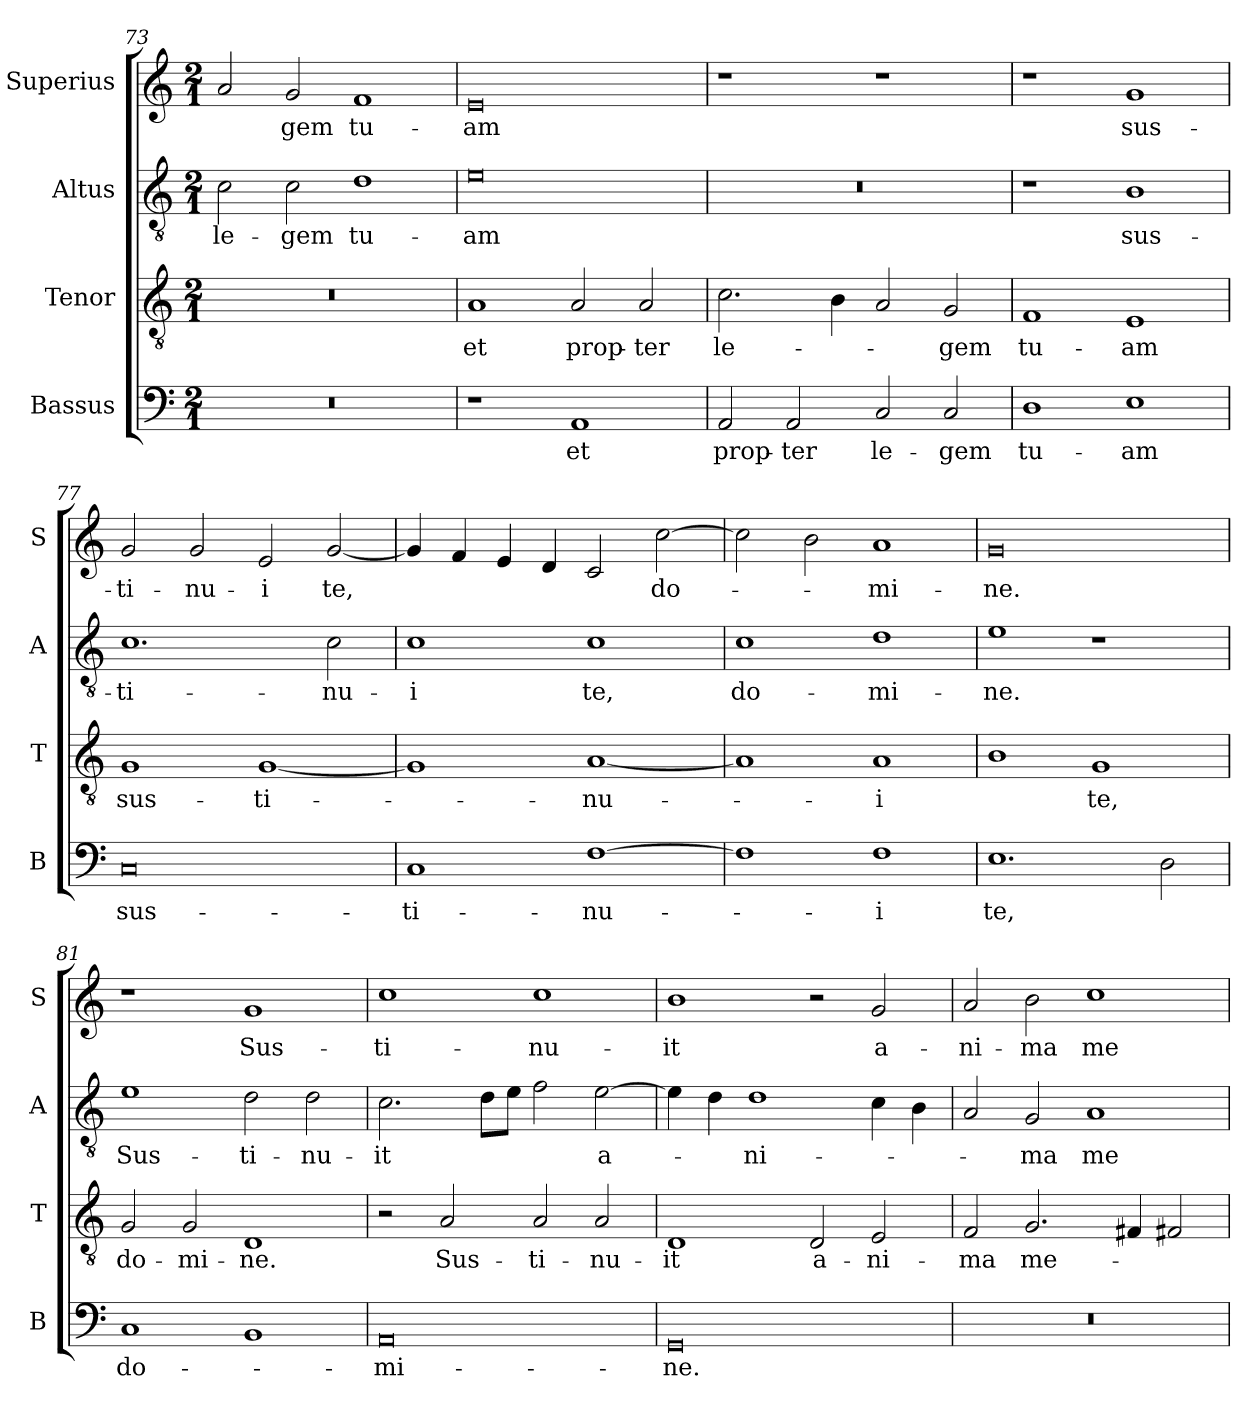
**kern	**text	**kern	**text	**kern	**text	**kern	**text
*part4	*part4	*part3	*part3	*part2	*part2	*part1	*part1
*staff4	*staff4	*staff3	*staff3	*staff2	*staff2	*staff1	*staff1
*I"Bassus	*	*I"Tenor	*	*I"Altus	*	*I"Superius	*
*I'B	*	*I'T	*	*I'A	*	*I'S	*
*clefF4	*	*clefGv2	*	*clefGv2	*	*clefG2	*
*k[]	*	*k[]	*	*k[]	*	*k[]	*
*C:	*	*C:	*	*C:	*	*C:	*
*M2/1	*	*M2/1	*	*M2/1	*	*M2/1	*
=73	=73	=73	=73	=73	=73	=73	=73
0r	.	0r	.	2c	le-	2a	.
.	.	.	.	2c	-gem	2g	-gem
.	.	.	.	1d	tu-	1f	tu-
=74	=74	=74	=74	=74	=74	=74	=74
1r	.	1A	et	0e	-am	0e	-am
1AA	et	2A	prop-	.	.	.	.
.	.	2A	-ter	.	.	.	.
=75	=75	=75	=75	=75	=75	=75	=75
2AA	prop-	2.c	le-	0r	.	1r	.
2AA	-ter	.	.	.	.	.	.
.	.	4B	.	.	.	.	.
2C	le-	2A	.	.	.	1r	.
2C	-gem	2G	-gem	.	.	.	.
=76	=76	=76	=76	=76	=76	=76	=76
1D	tu-	1F	tu-	1r	.	1r	.
1E	-am	1E	-am	1B	sus-	1g	sus-
=77	=77	=77	=77	=77	=77	=77	=77
0C	sus-	1G	sus-	1.c	-ti-	2g	-ti-
.	.	.	.	.	.	2g	-nu-
.	.	[1G	-ti-	.	.	2e	-i
.	.	.	.	2c	-nu-	[2g	te,
=78	=78	=78	=78	=78	=78	=78	=78
1C	-ti-	1G]	.	1c	-i	4g]	.
.	.	.	.	.	.	4f	.
.	.	.	.	.	.	4e	.
.	.	.	.	.	.	4d	.
[1F	-nu-	[1A	-nu-	1c	te,	2c	.
.	.	.	.	.	.	[2cc	do-
=79	=79	=79	=79	=79	=79	=79	=79
1F]	.	1A]	.	1c	do-	2cc]	.
.	.	.	.	.	.	2b	.
1F	-i	1A	-i	1d	-mi-	1a	-mi-
=80	=80	=80	=80	=80	=80	=80	=80
1.E	te,	1B	.	1e	-ne.	0g	-ne.
.	.	1G	te,	1r	.	.	.
2D	.	.	.	.	.	.	.
=81	=81	=81	=81	=81	=81	=81	=81
1C	do-	2G	do-	1e	Sus-	1r	.
.	.	2G	-mi-	.	.	.	.
1BB	.	1D	-ne.	2d	-ti-	1g	Sus-
.	.	.	.	2d	-nu-	.	.
=82	=82	=82	=82	=82	=82	=82	=82
0AA	-mi-	2r	.	2.c	-it	1cc	-ti-
.	.	2A	Sus-	.	.	.	.
.	.	.	.	8dL	.	.	.
.	.	.	.	8eJ	.	.	.
.	.	2A	-ti-	2f	.	1cc	-nu-
.	.	2A	-nu-	[2e	a-	.	.
=83	=83	=83	=83	=83	=83	=83	=83
0GG	-ne.	1D	-it	4e]	.	1b	-it
.	.	.	.	4d	.	.	.
.	.	.	.	1d	-ni-	.	.
.	.	2D	a-	.	.	2r	.
.	.	2E	-ni-	4c	.	2g	a-
.	.	.	.	4B	.	.	.
=84	=84	=84	=84	=84	=84	=84	=84
0r	.	2F	-ma	2A	.	2a	-ni-
.	.	2.G	me-	2G	-ma	2b	-ma
.	.	.	.	1A	me-	1cc	me-
.	.	4F#X	.	.	.	.	.
.	.	2F#X	.	.	.	.	.
=	=	=	=	=	=	=	=
*-	*-	*-	*-	*-	*-	*-	*-
